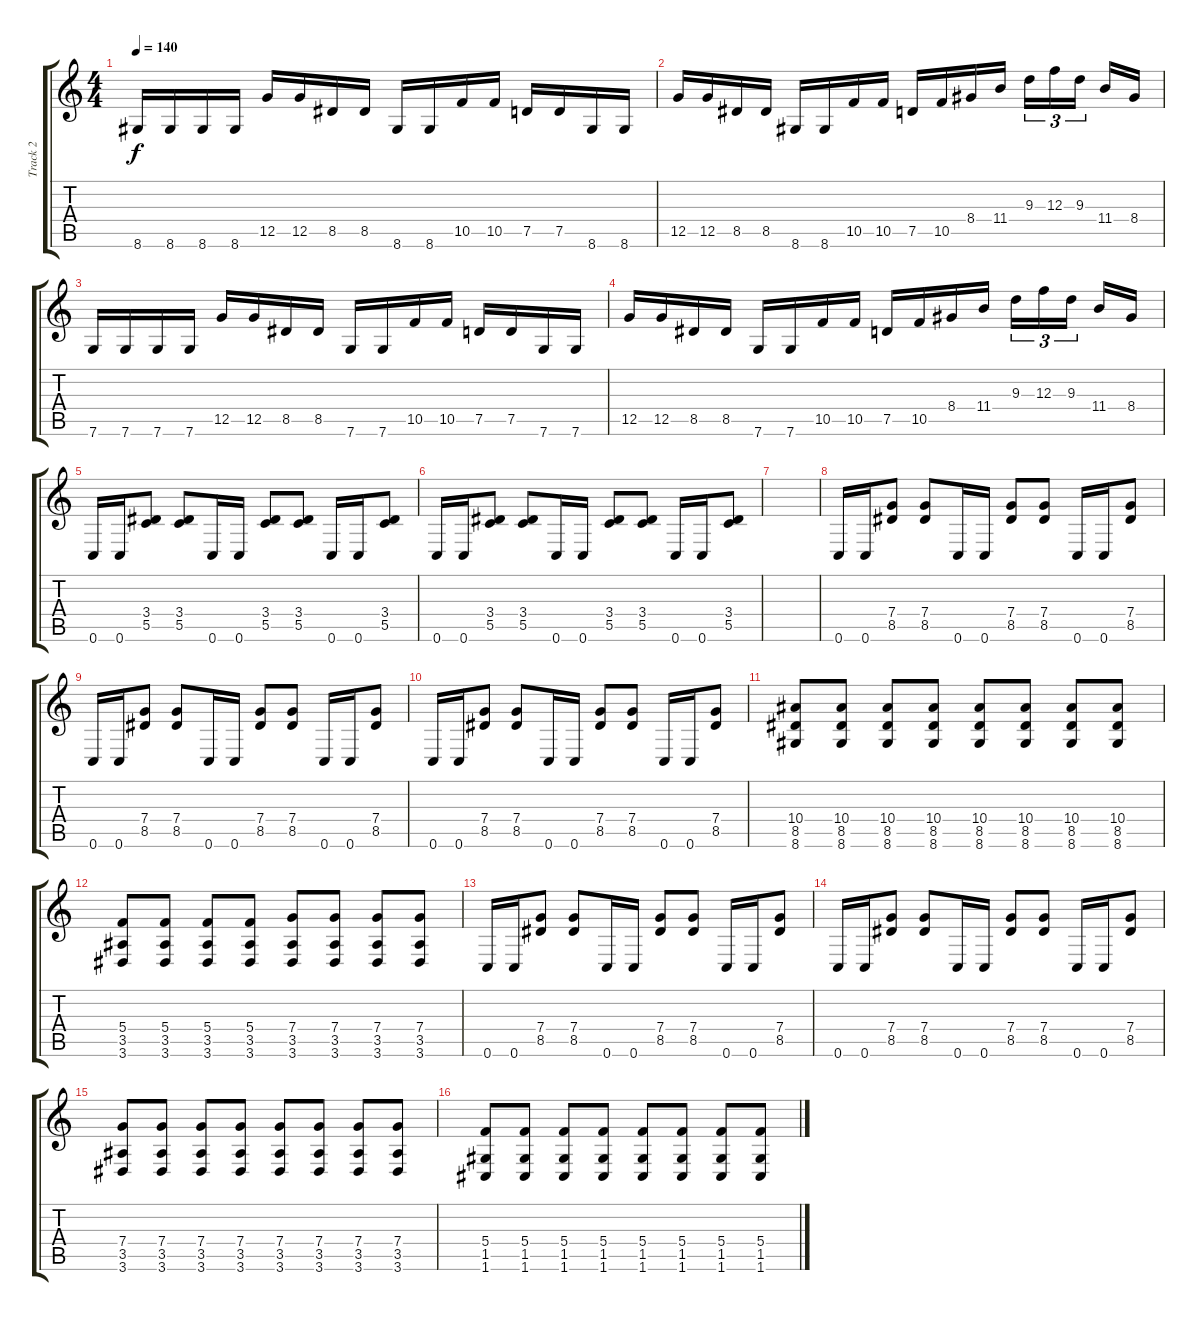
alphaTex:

\track ("Track 2" "Track 2") {instrument overdrivenguitar}
\staff {score tabs}
\tuning (D4 A3 F3 C3 G2 C2) {hide}
\ts (4 4)
\tempo 140
\clef g2
\ks c
8.6.16{dy f} 8.6.16 8.6.16 8.6.16 12.5.16 12.5.16 8.5.16 8.5.16 8.6.16 8.6.16 10.5.16 10.5.16 7.5.16 7.5.16 8.6.16 8.6.16 |
12.5.16 12.5.16 8.5.16 8.5.16 8.6.16 8.6.16 10.5.16 10.5.16 7.5.16 10.5.16 8.4.16 11.4.16 9.3.16{tu (3 2)} 12.3.16{tu (3 2)} 9.3.16{tu (3 2) beam splitsecondary} 11.4.16 8.4.16 |
7.6.16 7.6.16 7.6.16 7.6.16 12.5.16 12.5.16 8.5.16 8.5.16 7.6.16 7.6.16 10.5.16 10.5.16 7.5.16 7.5.16 7.6.16 7.6.16 |
12.5.16 12.5.16 8.5.16 8.5.16 7.6.16 7.6.16 10.5.16 10.5.16 7.5.16 10.5.16 8.4.16 11.4.16 9.3.16{tu (3 2)} 12.3.16{tu (3 2)} 9.3.16{tu (3 2) beam splitsecondary} 11.4.16 8.4.16 |
0.6.16 0.6.16 (3.4 5.5).8 (3.4 5.5).8 0.6.16 0.6.16 (3.4 5.5).8 (3.4 5.5).8 0.6.16 0.6.16 (3.4 5.5).8 |
0.6.16 0.6.16 (3.4 5.5).8 (3.4 5.5).8 0.6.16 0.6.16 (3.4 5.5).8 (3.4 5.5).8 0.6.16 0.6.16 (3.4 5.5).8 |
|
0.6.16 0.6.16 (7.4 8.5).8 (7.4 8.5).8 0.6.16 0.6.16 (7.4 8.5).8 (7.4 8.5).8 0.6.16 0.6.16 (7.4 8.5).8 |
0.6.16 0.6.16 (7.4 8.5).8 (7.4 8.5).8 0.6.16 0.6.16 (7.4 8.5).8 (7.4 8.5).8 0.6.16 0.6.16 (7.4 8.5).8 |
0.6.16 0.6.16 (7.4 8.5).8 (7.4 8.5).8 0.6.16 0.6.16 (7.4 8.5).8 (7.4 8.5).8 0.6.16 0.6.16 (7.4 8.5).8 |
(10.4 8.5 8.6).8 (10.4 8.5 8.6).8 (10.4 8.5 8.6).8 (10.4 8.5 8.6).8 (10.4 8.5 8.6).8 (10.4 8.5 8.6).8 (10.4 8.5 8.6).8 (10.4 8.5 8.6).8 |
(5.4 3.5 3.6).8 (5.4 3.5 3.6).8 (5.4 3.5 3.6).8 (5.4 3.5 3.6).8 (7.4 3.5 3.6).8 (7.4 3.5 3.6).8 (7.4 3.5 3.6).8 (7.4 3.5 3.6).8 |
0.6.16 0.6.16 (7.4 8.5).8 (7.4 8.5).8 0.6.16 0.6.16 (7.4 8.5).8 (7.4 8.5).8 0.6.16 0.6.16 (7.4 8.5).8 |
0.6.16 0.6.16 (7.4 8.5).8 (7.4 8.5).8 0.6.16 0.6.16 (7.4 8.5).8 (7.4 8.5).8 0.6.16 0.6.16 (7.4 8.5).8 |
(7.4 3.5 3.6).8 (7.4 3.5 3.6).8 (7.4 3.5 3.6).8 (7.4 3.5 3.6).8 (7.4 3.5 3.6).8 (7.4 3.5 3.6).8 (7.4 3.5 3.6).8 (7.4 3.5 3.6).8 |
(5.4 1.5 1.6).8 (5.4 1.5 1.6).8 (5.4 1.5 1.6).8 (5.4 1.5 1.6).8 (5.4 1.5 1.6).8 (5.4 1.5 1.6).8 (5.4 1.5 1.6).8 (5.4 1.5 1.6).8
